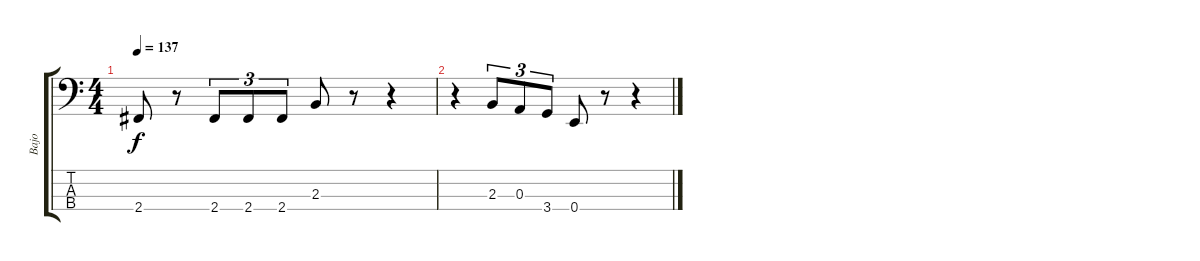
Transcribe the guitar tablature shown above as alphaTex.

\track ("Bajo" "Bajo") {instrument electricbassfinger}
\staff {score tabs}
\tuning (G2 D2 A1 E1) {hide}
\ts (4 4)
\tempo 137
\clef f4
\ks c
2.4.8{dy f} r.8 2.4.8{tu (3 2)} 2.4.8{tu (3 2)} 2.4.8{tu (3 2)} 2.3.8 r.8 r.4 |
r.4 2.3.8{tu (3 2)} 0.3.8{tu (3 2)} 3.4.8{tu (3 2)} 0.4.8 r.8 r.4
